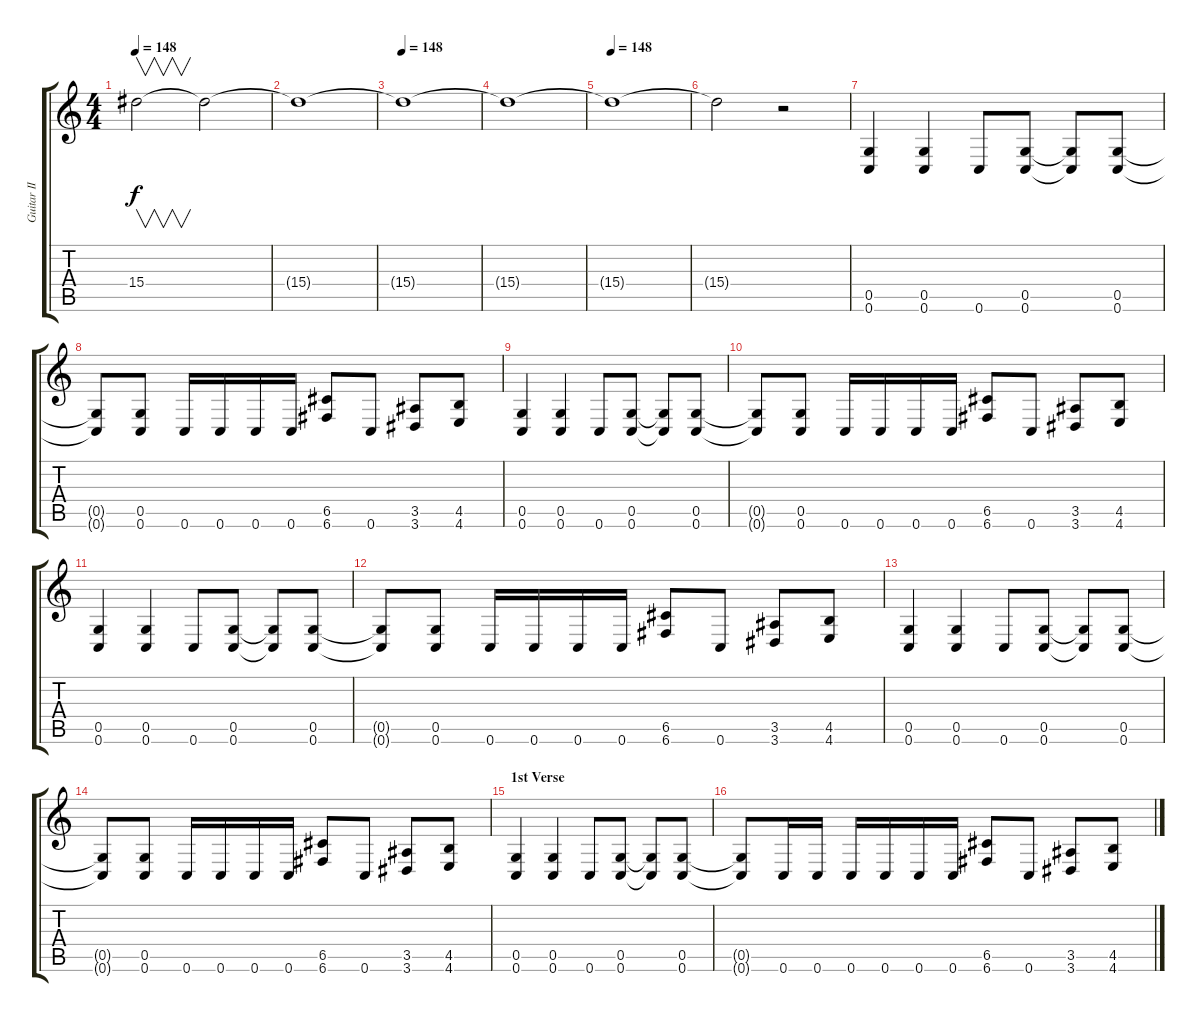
\track ("Guitar II" "Guitar II") {instrument distortionguitar}
\staff {score tabs}
\tuning (D4 A3 F3 C3 G2 C2) {hide}
\ts (4 4)
\tempo 148
\clef g2
\ks c
15.4.2{v dy f volume 2} 15.4{t}.2{volume 10} |
15.4{t}.1 |
\tempo 148
15.4{t}.1 |
15.4{t}.1{volume 13} |
\tempo 148
15.4{t}.1 |
15.4{t}.2 r.2 |
(0.5 0.6).4 (0.5 0.6).4 0.6.8 (0.5 0.6).8 (0.5{t} 0.6{t}).8 (0.5 0.6).8 |
(0.5{t} 0.6{t}).8 (0.5 0.6).8 0.6.16 0.6.16 0.6.16 0.6.16 (6.5 6.6).8 0.6.8 (3.5 3.6).8 (4.5 4.6).8 |
(0.5 0.6).4 (0.5 0.6).4 0.6.8 (0.5 0.6).8 (0.5{t} 0.6{t}).8 (0.5 0.6).8 |
(0.5{t} 0.6{t}).8 (0.5 0.6).8 0.6.16 0.6.16 0.6.16 0.6.16 (6.5 6.6).8 0.6.8 (3.5 3.6).8 (4.5 4.6).8 |
(0.5 0.6).4 (0.5 0.6).4 0.6.8 (0.5 0.6).8 (0.5{t} 0.6{t}).8 (0.5 0.6).8 |
(0.5{t} 0.6{t}).8 (0.5 0.6).8 0.6.16 0.6.16 0.6.16 0.6.16 (6.5 6.6).8 0.6.8 (3.5 3.6).8 (4.5 4.6).8 |
(0.5 0.6).4 (0.5 0.6).4 0.6.8 (0.5 0.6).8 (0.5{t} 0.6{t}).8 (0.5 0.6).8 |
(0.5{t} 0.6{t}).8 (0.5 0.6).8 0.6.16 0.6.16 0.6.16 0.6.16 (6.5 6.6).8 0.6.8 (3.5 3.6).8 (4.5 4.6).8 |
\section ("" "1st Verse")
(0.5 0.6).4 (0.5 0.6).4 0.6.8 (0.5 0.6).8 (0.5{t} 0.6{t}).8 (0.5 0.6).8 |
(0.5{t} 0.6{t}).8 0.6.16 0.6.16 0.6.16 0.6.16 0.6.16 0.6.16 (6.5 6.6).8 0.6.8 (3.5 3.6).8 (4.5 4.6).8
